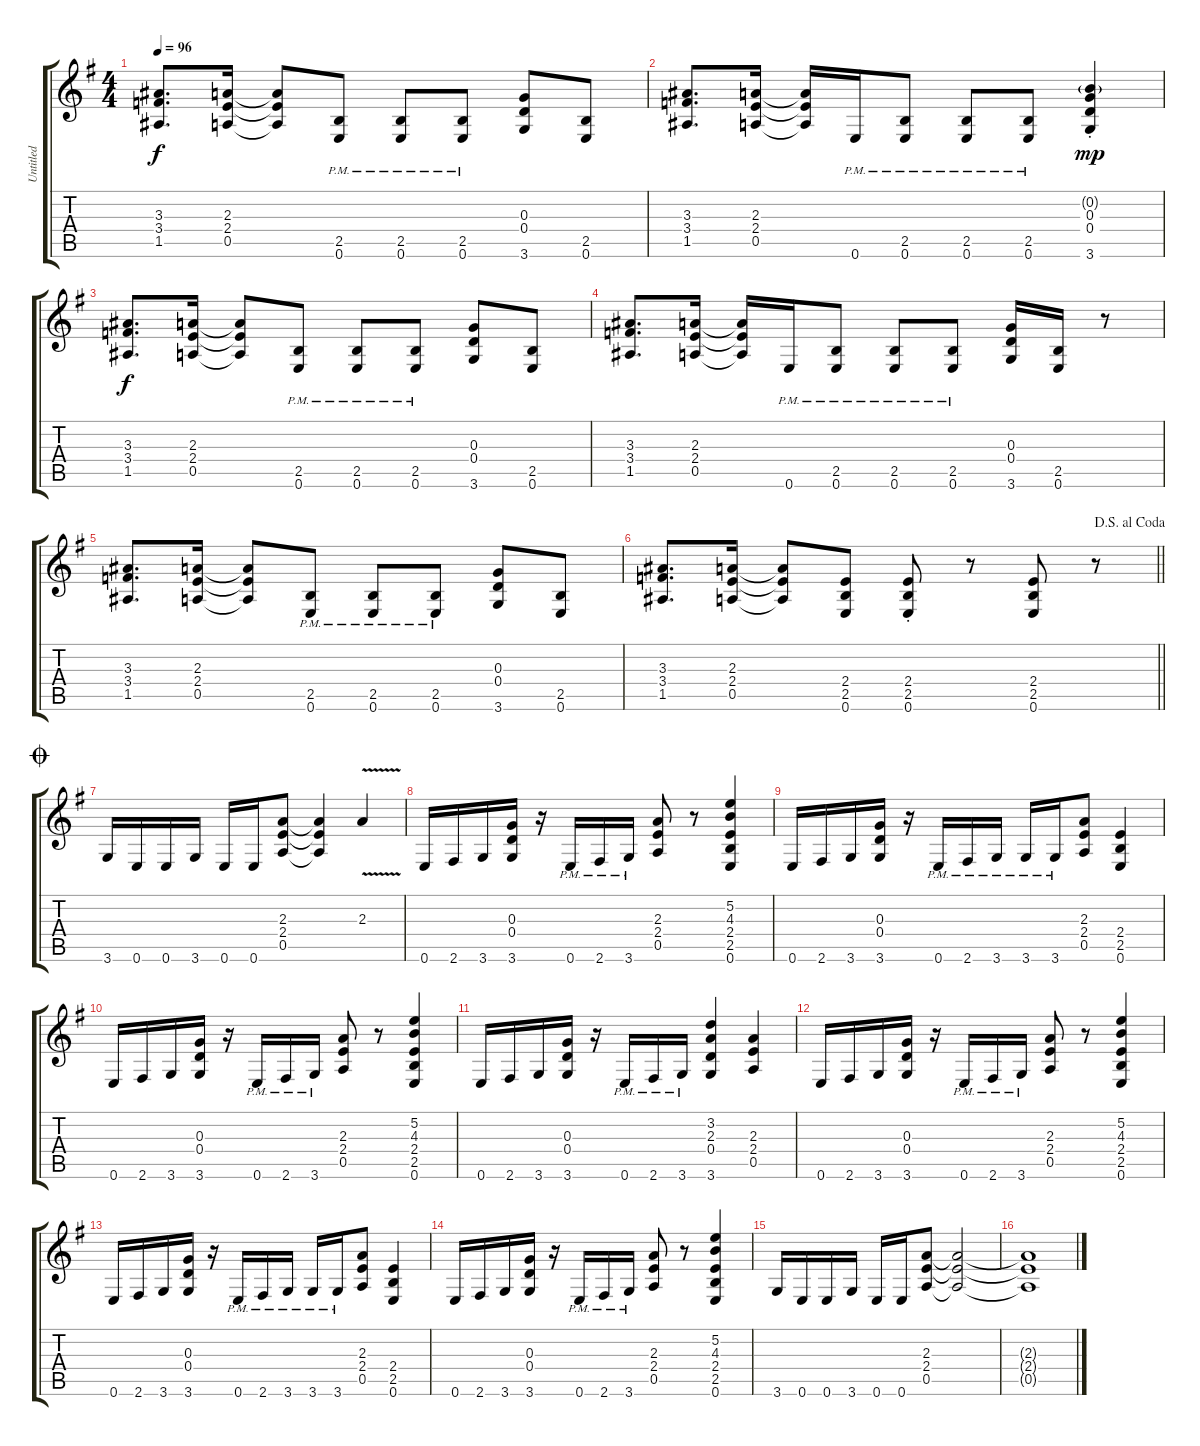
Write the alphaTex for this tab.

\track ("Untitled" "Untitled") {instrument distortionguitar}
\staff {score tabs}
\tuning (E4 B3 G3 D3 A2 E2) {hide}
\ts (4 4)
\tempo 96
\clef g2
\ks g
(3.3 3.4 1.5).8{d dy f} (2.3 2.4 0.5).16 (2.3{t} 2.4{t} 0.5{t}).8 (2.5{pm} 0.6{pm}).8 (2.5{pm} 0.6{pm}).8 (2.5{pm} 0.6{pm}).8 (0.3 0.4 3.6).8 (2.5 0.6).8 |
(3.3 3.4 1.5).8{d} (2.3 2.4 0.5).16 (2.3{t} 2.4{t} 0.5{t}).16 0.6{pm}.16 (2.5{pm} 0.6{pm}).8 (2.5{pm} 0.6{pm}).8 (2.5{pm} 0.6{pm}).8 (0.2{g st} 0.3{st} 0.4{st} 3.6{st}).4{dy mp} |
(3.3 3.4 1.5).8{d dy f} (2.3 2.4 0.5).16 (2.3{t} 2.4{t} 0.5{t}).8 (2.5{pm} 0.6{pm}).8 (2.5{pm} 0.6{pm}).8 (2.5{pm} 0.6{pm}).8 (0.3 0.4 3.6).8 (2.5 0.6).8 |
(3.3 3.4 1.5).8{d} (2.3 2.4 0.5).16 (2.3{t} 2.4{t} 0.5{t}).16 0.6{pm}.16 (2.5{pm} 0.6{pm}).8 (2.5{pm} 0.6{pm}).8 (2.5{pm} 0.6{pm}).8 (0.3 0.4 3.6).16 (2.5 0.6).16 r.8 |
(3.3 3.4 1.5).8{d} (2.3 2.4 0.5).16 (2.3{t} 2.4{t} 0.5{t}).8 (2.5{pm} 0.6{pm}).8 (2.5{pm} 0.6{pm}).8 (2.5{pm} 0.6{pm}).8 (0.3 0.4 3.6).8 (2.5 0.6).8 |
\jump dalsegnoalcoda
\barLineRight lightlight
(3.3 3.4 1.5).8{d} (2.3 2.4 0.5).16 (2.3{t} 2.4{t} 0.5{t}).8 (2.4 2.5 0.6).8 (2.4{st} 2.5{st} 0.6{st}).8 r.8 (2.4 2.5 0.6).8 r.8 |
\jump coda
3.6.16 0.6.16 0.6.16 3.6.16 0.6.16 0.6.16 (2.3 2.4 0.5).8 (2.3{t} 2.4{t} 0.5{t}).4 2.3{v}.4 |
0.6.16 2.6.16 3.6.16 (0.3 0.4 3.6).16 r.16 0.6{pm}.16 2.6{pm}.16 3.6{pm}.16 (2.3 2.4 0.5).8 r.8 (5.2 4.3 2.4 2.5 0.6).4 |
0.6.16 2.6.16 3.6.16 (0.3 0.4 3.6).16 r.16 0.6{pm}.16 2.6{pm}.16 3.6{pm}.16 3.6{pm}.16 3.6{pm}.16 (2.3 2.4 0.5).8 (2.4 2.5 0.6).4 |
0.6.16 2.6.16 3.6.16 (0.3 0.4 3.6).16 r.16 0.6{pm}.16 2.6{pm}.16 3.6{pm}.16 (2.3 2.4 0.5).8 r.8 (5.2 4.3 2.4 2.5 0.6).4 |
0.6.16 2.6.16 3.6.16 (0.3 0.4 3.6).16 r.16 0.6{pm}.16 2.6{pm}.16 3.6{pm}.16 (3.2 2.3 0.4 3.6).4 (2.3 2.4 0.5).4 |
0.6.16 2.6.16 3.6.16 (0.3 0.4 3.6).16 r.16 0.6{pm}.16 2.6{pm}.16 3.6{pm}.16 (2.3 2.4 0.5).8 r.8 (5.2 4.3 2.4 2.5 0.6).4 |
0.6.16 2.6.16 3.6.16 (0.3 0.4 3.6).16 r.16 0.6{pm}.16 2.6{pm}.16 3.6{pm}.16 3.6{pm}.16 3.6{pm}.16 (2.3 2.4 0.5).8 (2.4 2.5 0.6).4 |
0.6.16 2.6.16 3.6.16 (0.3 0.4 3.6).16 r.16 0.6{pm}.16 2.6{pm}.16 3.6{pm}.16 (2.3 2.4 0.5).8 r.8 (5.2 4.3 2.4 2.5 0.6).4 |
3.6.16 0.6.16 0.6.16 3.6.16 0.6.16 0.6.16 (2.3 2.4 0.5).8 (2.3{t} 2.4{t} 0.5{t}).2 |
(2.3{t} 2.4{t} 0.5{t}).1
